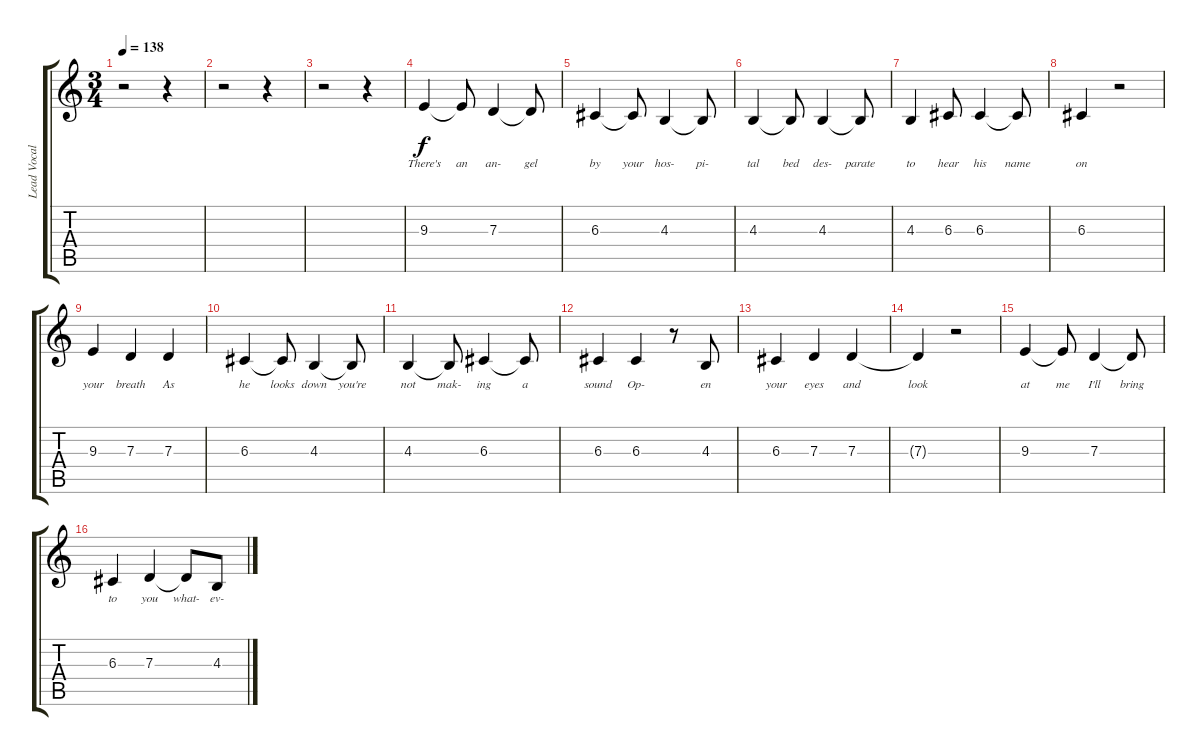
\track ("Lead Vocals" "Lead Vocal") {instrument lead6voice}
\staff {score tabs}
\tuning (E4 B3 G3 D3 A2 E2) {hide}
\ts (3 4)
\tempo 138
\clef g2
\ks c
r.2{dy f} r.4 |
r.2 r.4 |
r.2 r.4 |
9.3.4{lyrics (0 "There's") lyrics (1 "") lyrics (2 "") lyrics (3 "") lyrics (4 "")} 9.3{t}.8{lyrics (0 "an") lyrics (1 "") lyrics (2 "") lyrics (3 "") lyrics (4 "")} 7.3.4{lyrics (0 "an-") lyrics (1 "") lyrics (2 "") lyrics (3 "") lyrics (4 "")} 7.3{t}.8{lyrics (0 "gel") lyrics (1 "") lyrics (2 "") lyrics (3 "") lyrics (4 "")} |
6.3.4{lyrics (0 "by") lyrics (1 "") lyrics (2 "") lyrics (3 "") lyrics (4 "")} 6.3{t}.8{lyrics (0 "your") lyrics (1 "") lyrics (2 "") lyrics (3 "") lyrics (4 "")} 4.3.4{lyrics (0 "hos-") lyrics (1 "") lyrics (2 "") lyrics (3 "") lyrics (4 "")} 4.3{t}.8{lyrics (0 "pi-") lyrics (1 "") lyrics (2 "") lyrics (3 "") lyrics (4 "")} |
4.3.4{lyrics (0 "tal") lyrics (1 "") lyrics (2 "") lyrics (3 "") lyrics (4 "")} 4.3{t}.8{lyrics (0 "bed") lyrics (1 "") lyrics (2 "") lyrics (3 "") lyrics (4 "")} 4.3.4{lyrics (0 "des-") lyrics (1 "") lyrics (2 "") lyrics (3 "") lyrics (4 "")} 4.3{t}.8{lyrics (0 "parate") lyrics (1 "") lyrics (2 "") lyrics (3 "") lyrics (4 "")} |
4.3.4{lyrics (0 "to") lyrics (1 "") lyrics (2 "") lyrics (3 "") lyrics (4 "")} 6.3.8{lyrics (0 "hear") lyrics (1 "") lyrics (2 "") lyrics (3 "") lyrics (4 "")} 6.3.4{lyrics (0 "his") lyrics (1 "") lyrics (2 "") lyrics (3 "") lyrics (4 "")} 6.3{t}.8{lyrics (0 "name") lyrics (1 "") lyrics (2 "") lyrics (3 "") lyrics (4 "")} |
6.3.4{lyrics (0 "on") lyrics (1 "") lyrics (2 "") lyrics (3 "") lyrics (4 "")} r.2 |
9.3.4{lyrics (0 "your") lyrics (1 "") lyrics (2 "") lyrics (3 "") lyrics (4 "")} 7.3.4{lyrics (0 "breath") lyrics (1 "") lyrics (2 "") lyrics (3 "") lyrics (4 "")} 7.3.4{lyrics (0 "As") lyrics (1 "") lyrics (2 "") lyrics (3 "") lyrics (4 "")} |
6.3.4{lyrics (0 "he") lyrics (1 "") lyrics (2 "") lyrics (3 "") lyrics (4 "")} 6.3{t}.8{lyrics (0 "looks") lyrics (1 "") lyrics (2 "") lyrics (3 "") lyrics (4 "")} 4.3.4{lyrics (0 "down") lyrics (1 "") lyrics (2 "") lyrics (3 "") lyrics (4 "")} 4.3{t}.8{lyrics (0 "you're") lyrics (1 "") lyrics (2 "") lyrics (3 "") lyrics (4 "")} |
4.3.4{lyrics (0 "not") lyrics (1 "") lyrics (2 "") lyrics (3 "") lyrics (4 "")} 4.3{t}.8{lyrics (0 "mak-") lyrics (1 "") lyrics (2 "") lyrics (3 "") lyrics (4 "")} 6.3.4{lyrics (0 "ing") lyrics (1 "") lyrics (2 "") lyrics (3 "") lyrics (4 "")} 6.3{t}.8{lyrics (0 "a") lyrics (1 "") lyrics (2 "") lyrics (3 "") lyrics (4 "")} |
6.3.4{lyrics (0 "sound") lyrics (1 "") lyrics (2 "") lyrics (3 "") lyrics (4 "")} 6.3.4{lyrics (0 "Op-") lyrics (1 "") lyrics (2 "") lyrics (3 "") lyrics (4 "")} r.8 4.3.8{lyrics (0 "en") lyrics (1 "") lyrics (2 "") lyrics (3 "") lyrics (4 "")} |
6.3.4{lyrics (0 "your") lyrics (1 "") lyrics (2 "") lyrics (3 "") lyrics (4 "")} 7.3.4{lyrics (0 "eyes") lyrics (1 "") lyrics (2 "") lyrics (3 "") lyrics (4 "")} 7.3.4{lyrics (0 "and") lyrics (1 "") lyrics (2 "") lyrics (3 "") lyrics (4 "")} |
7.3{t}.4{lyrics (0 "look") lyrics (1 "") lyrics (2 "") lyrics (3 "") lyrics (4 "")} r.2 |
9.3.4{lyrics (0 "at") lyrics (1 "") lyrics (2 "") lyrics (3 "") lyrics (4 "")} 9.3{t}.8{lyrics (0 "me") lyrics (1 "") lyrics (2 "") lyrics (3 "") lyrics (4 "")} 7.3.4{lyrics (0 "I'll") lyrics (1 "") lyrics (2 "") lyrics (3 "") lyrics (4 "")} 7.3{t}.8{lyrics (0 "bring") lyrics (1 "") lyrics (2 "") lyrics (3 "") lyrics (4 "")} |
6.3.4{lyrics (0 "to") lyrics (1 "") lyrics (2 "") lyrics (3 "") lyrics (4 "")} 7.3.4{lyrics (0 "you") lyrics (1 "") lyrics (2 "") lyrics (3 "") lyrics (4 "")} 7.3{t}.8{lyrics (0 "what-") lyrics (1 "") lyrics (2 "") lyrics (3 "") lyrics (4 "")} 4.3.8{lyrics (0 "ev-") lyrics (1 "") lyrics (2 "") lyrics (3 "") lyrics (4 "")}
